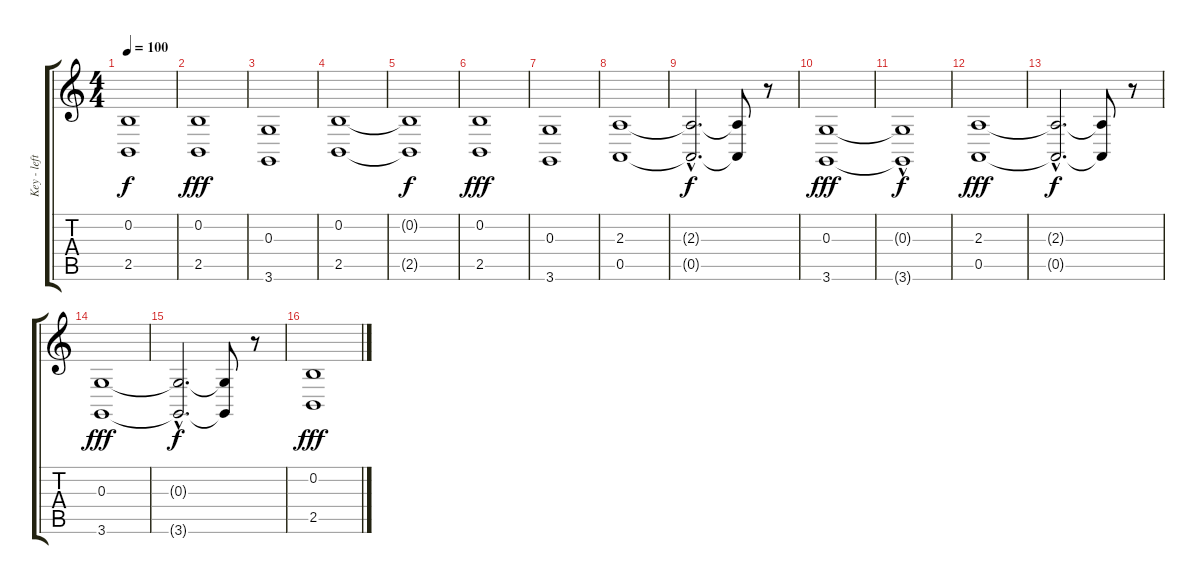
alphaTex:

\track ("Key - left" "Key - left") {instrument synthstrings1}
\staff {score tabs}
\tuning (E4 B3 G3 D3 A2 E2) {hide}
\ts (4 4)
\tempo 100
\clef g2
\ks c
(0.2{t} 2.5{t}).1{dy f} |
(0.2 2.5).1{dy fff} |
(0.3 3.6).1 |
(0.2 2.5).1 |
(0.2{t} 2.5{t}).1{dy f} |
(0.2 2.5).1{dy fff} |
(0.3 3.6).1 |
(2.3 0.5).1{volume 16 balance 8} |
(2.3{hac t} 0.5{hac t}).2{d dy f} (2.3{t} 0.5{t}).8 r.8 |
(0.3 3.6).1{dy fff} |
(0.3{t} 3.6{hac t}).1{dy f} |
(2.3 0.5).1{dy fff} |
(2.3{hac t} 0.5{hac t}).2{d dy f} (2.3{t} 0.5{t}).8 r.8 |
(0.3 3.6).1{dy fff} |
(0.3{hac t} 3.6{hac t}).2{d dy f} (0.3{t} 3.6{t}).8 r.8 |
(0.2 2.5).1{dy fff}
